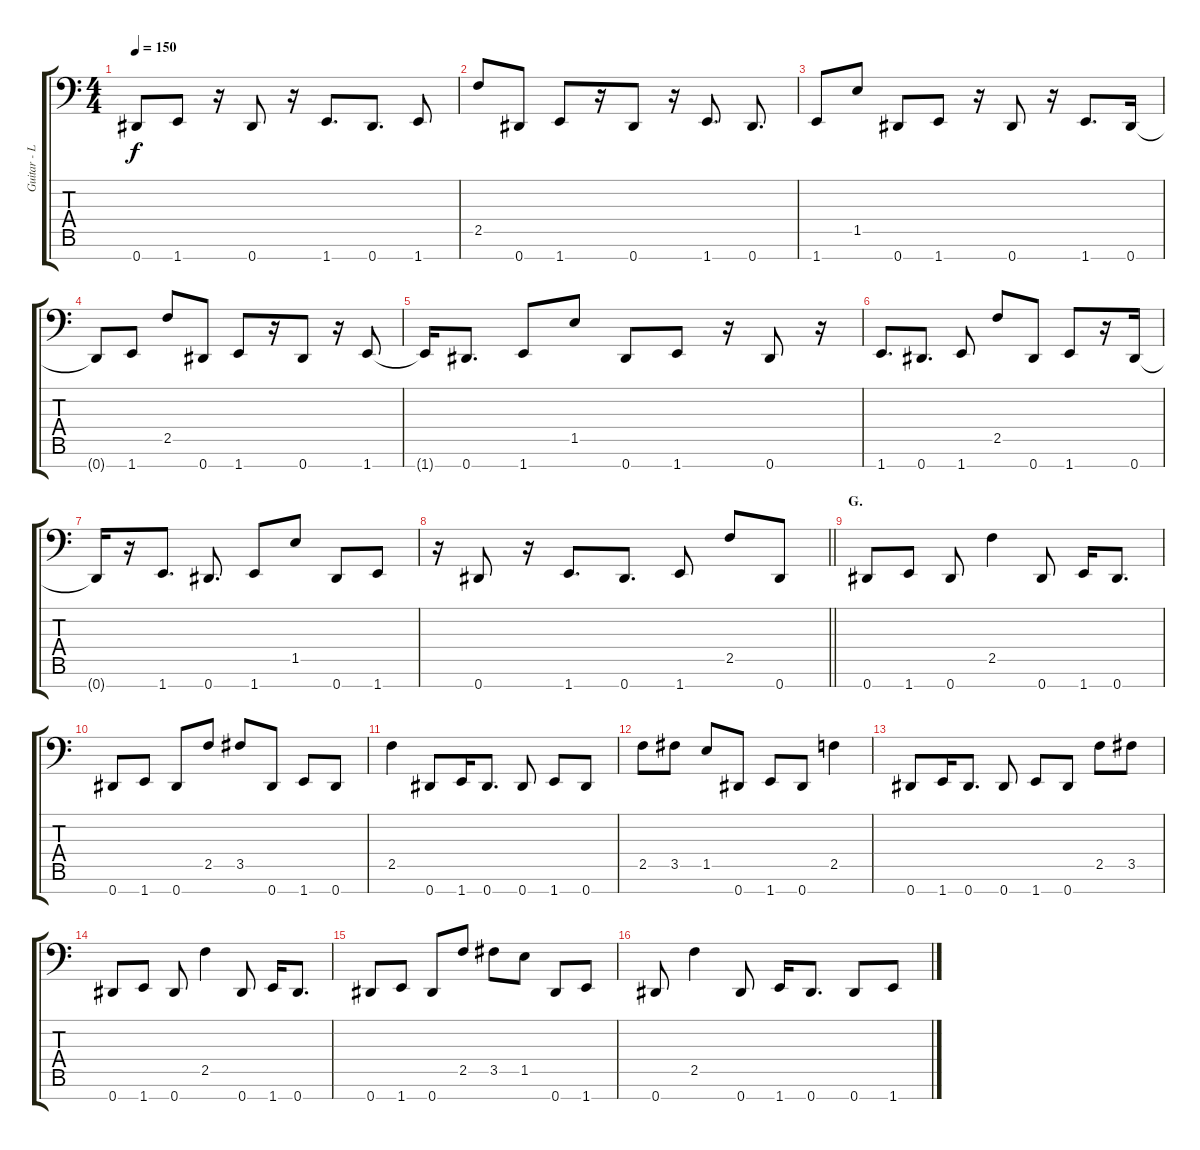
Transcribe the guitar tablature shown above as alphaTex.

\track ("Guitar - Left" "Guitar - L") {instrument distortionguitar}
\staff {score tabs}
\tuning (Eb3 F3 Db3 Ab2 Eb2 Bb1 Eb1) {hide}
\ts (4 4)
\tempo 150
\clef f4
\ks c
0.7.8{dy f} 1.7.8 r.16 0.7.8 r.16 1.7.8{d} 0.7.8{d} 1.7.8 |
2.5.8 0.7.8 1.7.8 r.16 0.7.8 r.16 1.7.8{d} 0.7.8{d} |
1.7.8 1.5.8 0.7.8 1.7.8 r.16 0.7.8 r.16 1.7.8{d} 0.7.16 |
0.7{t}.8 1.7.8 2.5.8 0.7.8 1.7.8 r.16 0.7.8 r.16 1.7.8 |
1.7{t}.16 0.7.8{d} 1.7.8 1.5.8 0.7.8 1.7.8 r.16 0.7.8 r.16 |
1.7.8{d} 0.7.8{d} 1.7.8 2.5.8 0.7.8 1.7.8 r.16 0.7.16 |
0.7{t}.16 r.16 1.7.8{d} 0.7.8{d} 1.7.8 1.5.8 0.7.8 1.7.8 |
\barLineRight lightlight
r.16 0.7.8 r.16 1.7.8{d} 0.7.8{d} 1.7.8 2.5.8 0.7.8 |
\section ("" "G.")
0.7.8 1.7.8 0.7.8 2.5.4 0.7.8 1.7.16 0.7.8{d} |
0.7.8 1.7.8 0.7.8 2.5.8 3.5.8 0.7.8 1.7.8 0.7.8 |
2.5.4 0.7.8 1.7.16 0.7.8{d} 0.7.8 1.7.8 0.7.8 |
2.5.8 3.5.8 1.5.8 0.7.8 1.7.8 0.7.8 2.5.4 |
0.7.8 1.7.16 0.7.8{d} 0.7.8 1.7.8 0.7.8 2.5.8 3.5.8 |
0.7.8 1.7.8 0.7.8 2.5.4 0.7.8 1.7.16 0.7.8{d} |
0.7.8 1.7.8 0.7.8 2.5.8 3.5.8 1.5.8 0.7.8 1.7.8 |
0.7.8 2.5.4 0.7.8 1.7.16 0.7.8{d} 0.7.8 1.7.8
